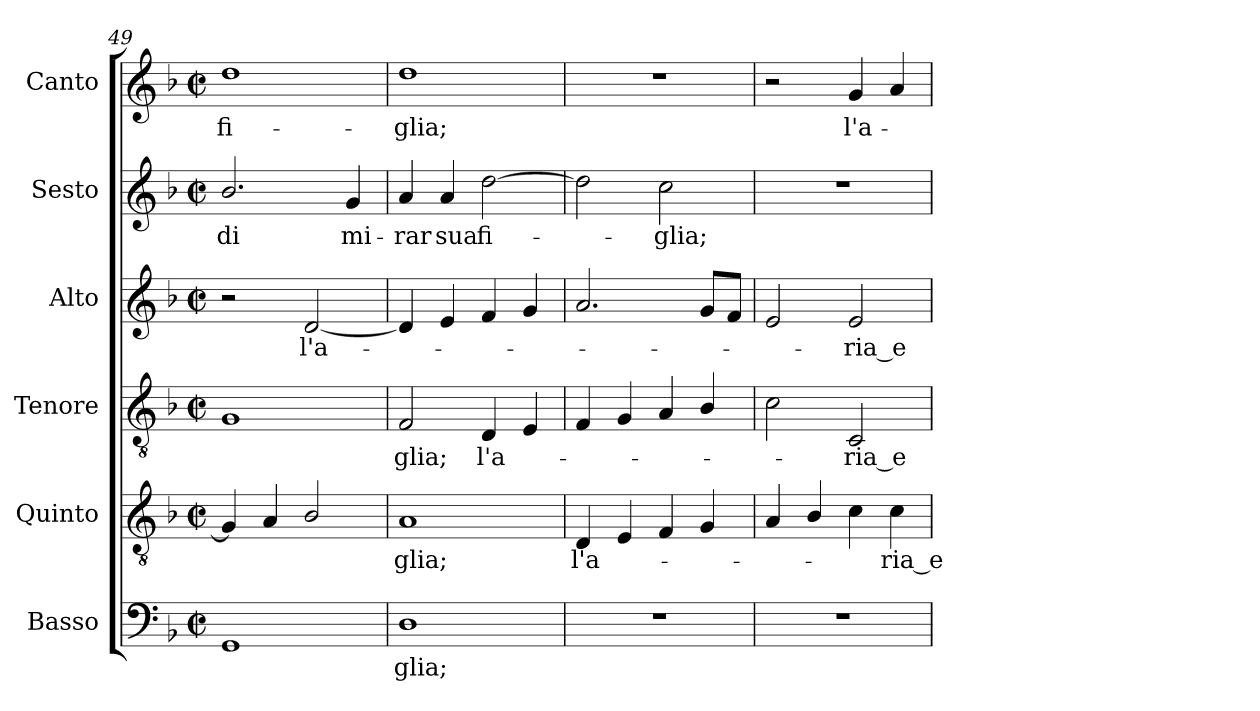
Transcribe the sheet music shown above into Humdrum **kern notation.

**kern	**text	**kern	**text	**kern	**text	**kern	**text	**kern	**text	**kern	**text
*part6	*part6	*part5	*part5	*part4	*part4	*part3	*part3	*part2	*part2	*part1	*part1
*staff6	*staff6	*staff5	*staff5	*staff4	*staff4	*staff3	*staff3	*staff2	*staff2	*staff1	*staff1
*I"Basso	*	*I"Quinto	*	*I"Tenore	*	*I"Alto	*	*I"Sesto	*	*I"Canto	*
*I'B.	*	*I'T.	*	*I'T.	*	*I'A.	*	*I'S.	*	*	*
!!LO:LB:g=z
*clefF4	*	*clefGv2	*	*clefGv2	*	*clefG2	*	*clefG2	*	*clefG2	*
*	*	*ITrd7c12	*	*ITrd7c12	*	*	*	*	*	*	*
*k[b-]	*	*k[b-]	*	*k[b-]	*	*k[b-]	*	*k[b-]	*	*k[b-]	*
*F:	*	*F:	*	*F:	*	*F:	*	*F:	*	*F:	*
*M2/2	*	*M2/2	*	*M2/2	*	*M2/2	*	*M2/2	*	*M2/2	*
*met(c|)	*	*met(c|)	*	*met(c|)	*	*met(c|)	*	*met(c|)	*	*met(c|)	*
=49	=49	=49	=49	=49	=49	=49	=49	=49	=49	=49	=49
!	!	!	!	!	!	!	!	!	!LO:LY:b:color=#000000	!	!
!	!	!	!	!	!	!	!	!	!	!	!LO:LY:b:color=#000000
1GGi	.	4GGi/]	.	1GGi	.	2r	.	2.b-i/	di	1ddi	fi-
.	.	4AAi/	.	.	.	.	.	.	.	.	.
!	!	!	!	!	!	!	!LO:LY:b:color=#000000	!	!	!	!
.	.	2BB-i/	.	.	.	[2di/	l'a-	.	.	.	.
!	!	!	!	!	!	!	!	!	!LO:LY:b:color=#000000	!	!
.	.	.	.	.	.	.	.	4gi/	mi-	.	.
=50	=50	=50	=50	=50	=50	=50	=50	=50	=50	=50	=50
!	!LO:LY:b:color=#000000	!	!	!	!	!	!	!	!	!	!
!	!	!	!LO:LY:b:color=#000000	!	!	!	!	!	!	!	!
!	!	!	!	!	!LO:LY:b:color=#000000	!	!	!	!	!	!
!	!	!	!	!	!	!	!	!	!LO:LY:b:color=#000000	!	!
!	!	!	!	!	!	!	!	!	!	!	!LO:LY:b:color=#000000
1Di	-glia;	1AAi	-glia;	2FFi/	-glia;	4di/]	.	4ai/	-rar	1ddi	-glia;
!	!	!	!	!	!	!	!	!	!LO:LY:b:color=#000000	!	!
.	.	.	.	.	.	4ei/	.	4ai/	sua	.	.
!	!	!	!	!	!LO:LY:b:color=#000000	!	!	!	!	!	!
!	!	!	!	!	!	!	!	!	!LO:LY:b:color=#000000	!	!
.	.	.	.	4DDi/	l'a-	4fi/	.	[2ddi\	fi-	.	.
.	.	.	.	4EEi/	.	4gi/	.	.	.	.	.
=51	=51	=51	=51	=51	=51	=51	=51	=51	=51	=51	=51
!	!	!	!LO:LY:b:color=#000000	!	!	!	!	!	!	!	!
1r	.	4DDi/	l'a-	4FFi/	.	2.ai/	.	2ddi\]	.	1r	.
.	.	4EEi/	.	4GGi/	.	.	.	.	.	.	.
!	!	!	!	!	!	!	!	!	!LO:LY:b:color=#000000	!	!
.	.	4FFi/	.	4AAi/	.	.	.	2cci\	-glia;	.	.
.	.	4GGi/	.	4BB-i/	.	8gi/L	.	.	.	.	.
.	.	.	.	.	.	8fi/J	.	.	.	.	.
=52	=52	=52	=52	=52	=52	=52	=52	=52	=52	=52	=52
1r	.	4AAi/	.	2Ci\	.	2ei/	.	1r	.	2r	.
.	.	4BB-i/	.	.	.	.	.	.	.	.	.
!	!	!	!	!	!LO:LY:b:color=#000000	!	!	!	!	!	!
!	!	!	!	!	!	!	!LO:LY:b:color=#000000	!	!	!	!
!	!	!	!	!	!	!	!	!	!	!	!LO:LY:b:color=#000000
.	.	4Ci\	.	2CCi/	-ria_e	2ei/	-ria_e	.	.	4gi/	l'a-
!	!	!	!LO:LY:b:color=#000000	!	!	!	!	!	!	!	!
.	.	4Ci\	-ria_e	.	.	.	.	.	.	4ai/	.
=	=	=	=	=	=	=	=	=	=	=	=
*-	*-	*-	*-	*-	*-	*-	*-	*-	*-	*-	*-
